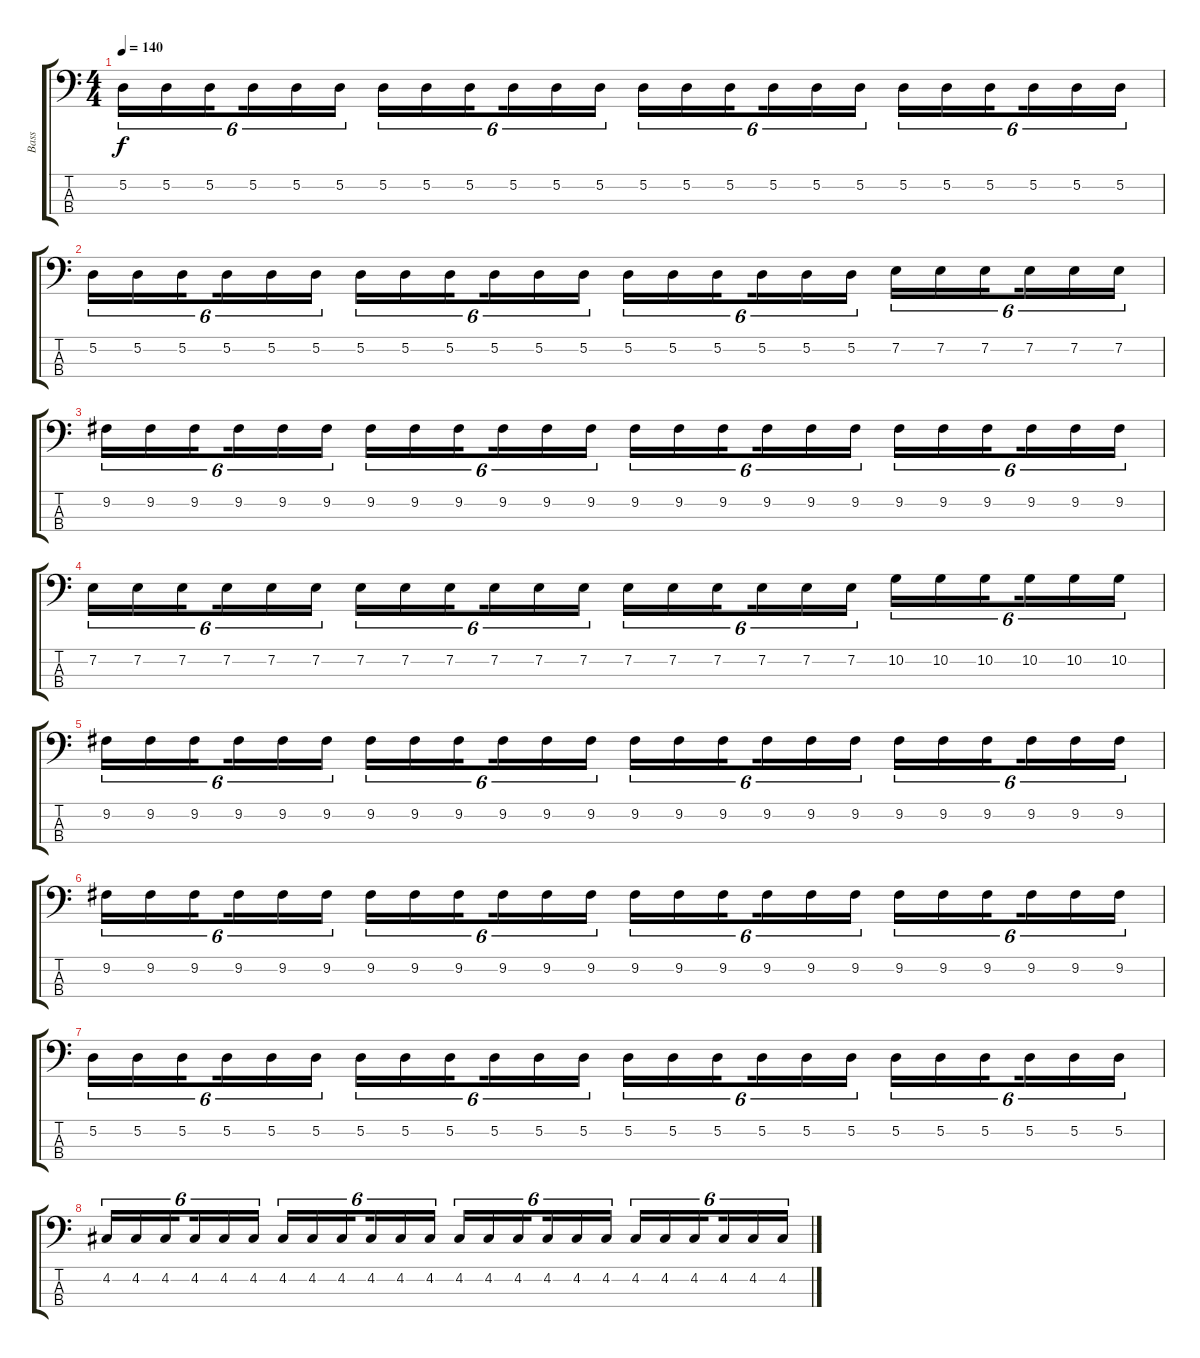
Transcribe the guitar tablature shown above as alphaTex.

\track ("Bass" "Bass") {instrument electricbasspick}
\staff {score tabs}
\tuning (D2 A1 E1 B0) {hide}
\ts (4 4)
\tempo 140
\clef f4
\ks c
5.2.16{tu (6 4) dy f} 5.2.16{tu (6 4)} 5.2.16{tu (6 4) beam splitsecondary} 5.2.16{tu (6 4)} 5.2.16{tu (6 4)} 5.2.16{tu (6 4)} 5.2.16{tu (6 4)} 5.2.16{tu (6 4)} 5.2.16{tu (6 4) beam splitsecondary} 5.2.16{tu (6 4)} 5.2.16{tu (6 4)} 5.2.16{tu (6 4)} 5.2.16{tu (6 4)} 5.2.16{tu (6 4)} 5.2.16{tu (6 4) beam splitsecondary} 5.2.16{tu (6 4)} 5.2.16{tu (6 4)} 5.2.16{tu (6 4)} 5.2.16{tu (6 4)} 5.2.16{tu (6 4)} 5.2.16{tu (6 4) beam splitsecondary} 5.2.16{tu (6 4)} 5.2.16{tu (6 4)} 5.2.16{tu (6 4)} |
5.2.16{tu (6 4)} 5.2.16{tu (6 4)} 5.2.16{tu (6 4) beam splitsecondary} 5.2.16{tu (6 4)} 5.2.16{tu (6 4)} 5.2.16{tu (6 4)} 5.2.16{tu (6 4)} 5.2.16{tu (6 4)} 5.2.16{tu (6 4) beam splitsecondary} 5.2.16{tu (6 4)} 5.2.16{tu (6 4)} 5.2.16{tu (6 4)} 5.2.16{tu (6 4)} 5.2.16{tu (6 4)} 5.2.16{tu (6 4) beam splitsecondary} 5.2.16{tu (6 4)} 5.2.16{tu (6 4)} 5.2.16{tu (6 4)} 7.2.16{tu (6 4)} 7.2.16{tu (6 4)} 7.2.16{tu (6 4) beam splitsecondary} 7.2.16{tu (6 4)} 7.2.16{tu (6 4)} 7.2.16{tu (6 4)} |
9.2.16{tu (6 4)} 9.2.16{tu (6 4)} 9.2.16{tu (6 4) beam splitsecondary} 9.2.16{tu (6 4)} 9.2.16{tu (6 4)} 9.2.16{tu (6 4)} 9.2.16{tu (6 4)} 9.2.16{tu (6 4)} 9.2.16{tu (6 4) beam splitsecondary} 9.2.16{tu (6 4)} 9.2.16{tu (6 4)} 9.2.16{tu (6 4)} 9.2.16{tu (6 4)} 9.2.16{tu (6 4)} 9.2.16{tu (6 4) beam splitsecondary} 9.2.16{tu (6 4)} 9.2.16{tu (6 4)} 9.2.16{tu (6 4)} 9.2.16{tu (6 4)} 9.2.16{tu (6 4)} 9.2.16{tu (6 4) beam splitsecondary} 9.2.16{tu (6 4)} 9.2.16{tu (6 4)} 9.2.16{tu (6 4)} |
7.2.16{tu (6 4)} 7.2.16{tu (6 4)} 7.2.16{tu (6 4) beam splitsecondary} 7.2.16{tu (6 4)} 7.2.16{tu (6 4)} 7.2.16{tu (6 4)} 7.2.16{tu (6 4)} 7.2.16{tu (6 4)} 7.2.16{tu (6 4) beam splitsecondary} 7.2.16{tu (6 4)} 7.2.16{tu (6 4)} 7.2.16{tu (6 4)} 7.2.16{tu (6 4)} 7.2.16{tu (6 4)} 7.2.16{tu (6 4) beam splitsecondary} 7.2.16{tu (6 4)} 7.2.16{tu (6 4)} 7.2.16{tu (6 4)} 10.2.16{tu (6 4)} 10.2.16{tu (6 4)} 10.2.16{tu (6 4) beam splitsecondary} 10.2.16{tu (6 4)} 10.2.16{tu (6 4)} 10.2.16{tu (6 4)} |
9.2.16{tu (6 4)} 9.2.16{tu (6 4)} 9.2.16{tu (6 4) beam splitsecondary} 9.2.16{tu (6 4)} 9.2.16{tu (6 4)} 9.2.16{tu (6 4)} 9.2.16{tu (6 4)} 9.2.16{tu (6 4)} 9.2.16{tu (6 4) beam splitsecondary} 9.2.16{tu (6 4)} 9.2.16{tu (6 4)} 9.2.16{tu (6 4)} 9.2.16{tu (6 4)} 9.2.16{tu (6 4)} 9.2.16{tu (6 4) beam splitsecondary} 9.2.16{tu (6 4)} 9.2.16{tu (6 4)} 9.2.16{tu (6 4)} 9.2.16{tu (6 4)} 9.2.16{tu (6 4)} 9.2.16{tu (6 4) beam splitsecondary} 9.2.16{tu (6 4)} 9.2.16{tu (6 4)} 9.2.16{tu (6 4)} |
9.2.16{tu (6 4)} 9.2.16{tu (6 4)} 9.2.16{tu (6 4) beam splitsecondary} 9.2.16{tu (6 4)} 9.2.16{tu (6 4)} 9.2.16{tu (6 4)} 9.2.16{tu (6 4)} 9.2.16{tu (6 4)} 9.2.16{tu (6 4) beam splitsecondary} 9.2.16{tu (6 4)} 9.2.16{tu (6 4)} 9.2.16{tu (6 4)} 9.2.16{tu (6 4)} 9.2.16{tu (6 4)} 9.2.16{tu (6 4) beam splitsecondary} 9.2.16{tu (6 4)} 9.2.16{tu (6 4)} 9.2.16{tu (6 4)} 9.2.16{tu (6 4)} 9.2.16{tu (6 4)} 9.2.16{tu (6 4) beam splitsecondary} 9.2.16{tu (6 4)} 9.2.16{tu (6 4)} 9.2.16{tu (6 4)} |
5.2.16{tu (6 4)} 5.2.16{tu (6 4)} 5.2.16{tu (6 4) beam splitsecondary} 5.2.16{tu (6 4)} 5.2.16{tu (6 4)} 5.2.16{tu (6 4)} 5.2.16{tu (6 4)} 5.2.16{tu (6 4)} 5.2.16{tu (6 4) beam splitsecondary} 5.2.16{tu (6 4)} 5.2.16{tu (6 4)} 5.2.16{tu (6 4)} 5.2.16{tu (6 4)} 5.2.16{tu (6 4)} 5.2.16{tu (6 4) beam splitsecondary} 5.2.16{tu (6 4)} 5.2.16{tu (6 4)} 5.2.16{tu (6 4)} 5.2.16{tu (6 4)} 5.2.16{tu (6 4)} 5.2.16{tu (6 4) beam splitsecondary} 5.2.16{tu (6 4)} 5.2.16{tu (6 4)} 5.2.16{tu (6 4)} |
4.2.16{tu (6 4)} 4.2.16{tu (6 4)} 4.2.16{tu (6 4) beam splitsecondary} 4.2.16{tu (6 4)} 4.2.16{tu (6 4)} 4.2.16{tu (6 4)} 4.2.16{tu (6 4)} 4.2.16{tu (6 4)} 4.2.16{tu (6 4) beam splitsecondary} 4.2.16{tu (6 4)} 4.2.16{tu (6 4)} 4.2.16{tu (6 4)} 4.2.16{tu (6 4)} 4.2.16{tu (6 4)} 4.2.16{tu (6 4) beam splitsecondary} 4.2.16{tu (6 4)} 4.2.16{tu (6 4)} 4.2.16{tu (6 4)} 4.2.16{tu (6 4)} 4.2.16{tu (6 4)} 4.2.16{tu (6 4) beam splitsecondary} 4.2.16{tu (6 4)} 4.2.16{tu (6 4)} 4.2.16{tu (6 4)}
